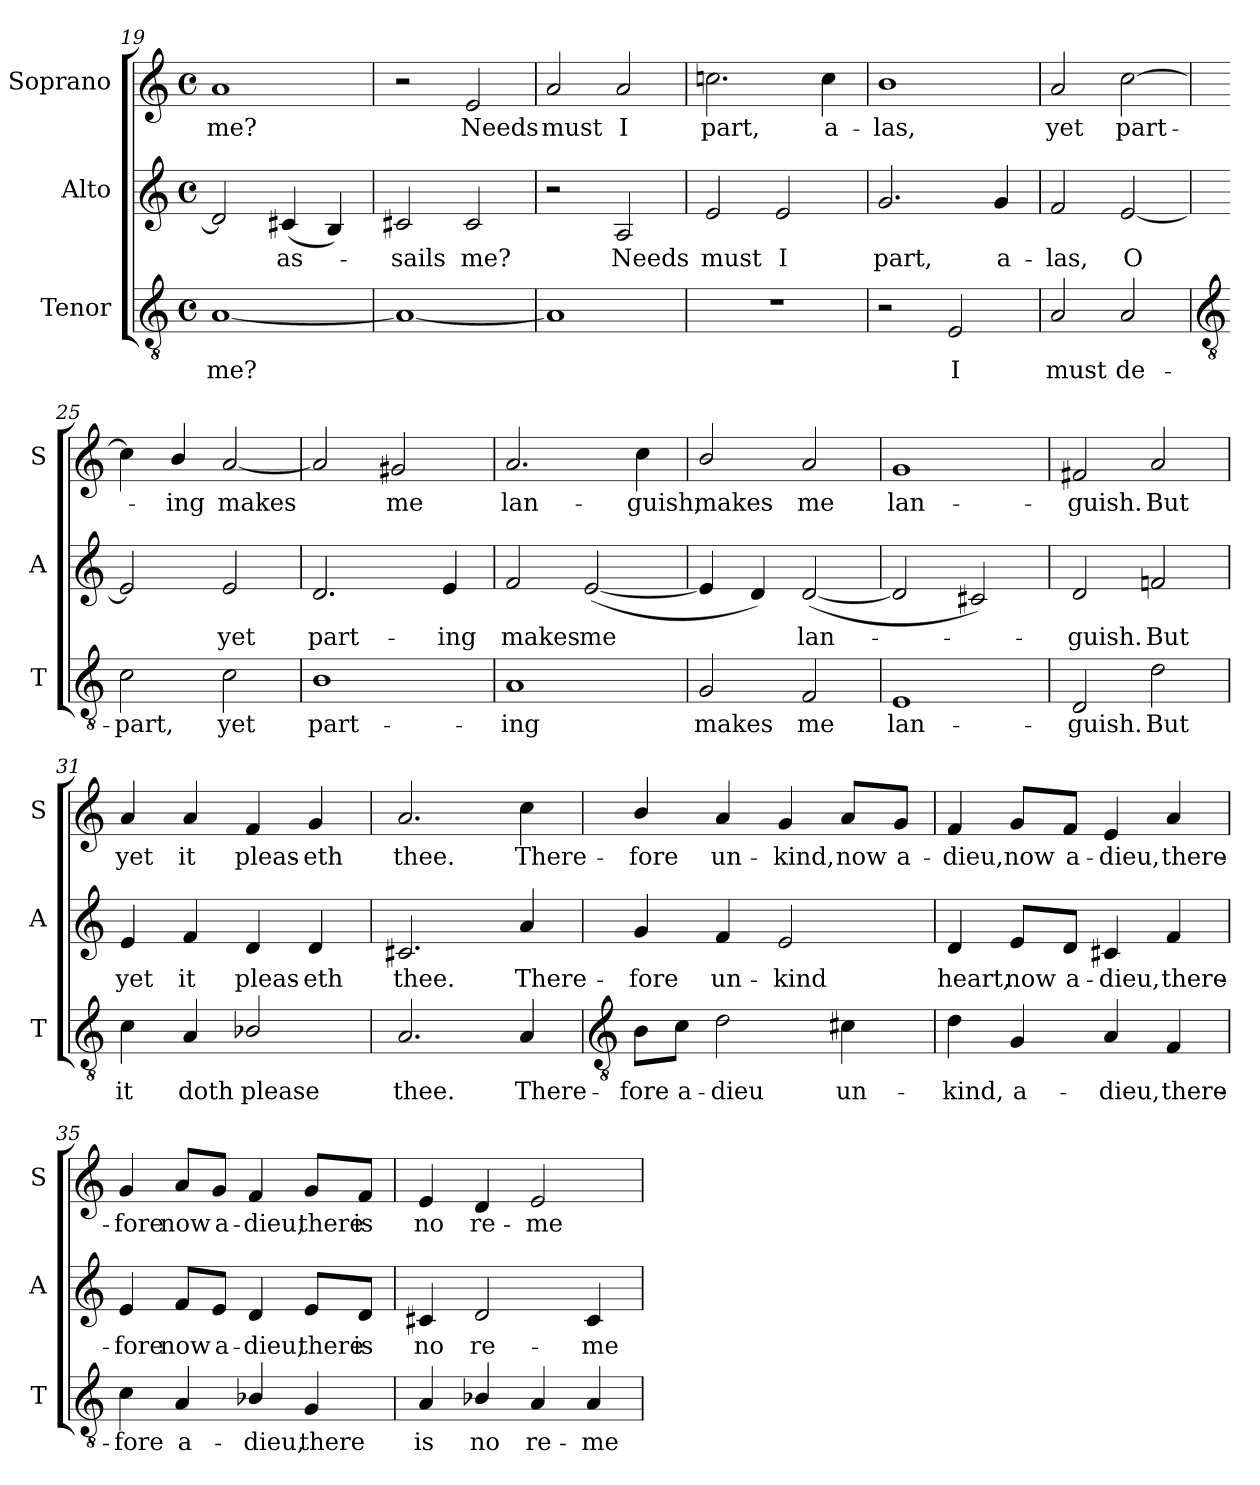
**kern	**text	**kern	**text	**kern	**text
*part3	*part3	*part2	*part2	*part1	*part1
*staff3	*staff3	*staff2	*staff2	*staff1	*staff1
*I"Tenor	*	*I"Alto	*	*I"Soprano	*
*I'T	*	*I'A	*	*I'S	*
!!LO:LB:g=z
*clefGv2	*	*clefG2	*	*clefG2	*
*k[]	*	*k[]	*	*k[]	*
*C:	*	*C:	*	*C:	*
*M4/4	*	*M4/4	*	*M4/4	*
*met(c)	*	*met(c)	*	*met(c)	*
=19	=19	=19	=19	=19	=19
!	!LO:LY:b	!	!	!	!LO:LY:b
[1A	me?	2d]	.	1a	me?
!	!	!	!LO:LY:b	!	!
.	.	(<4c#X	as-	.	.
.	.	4B)	.	.	.
=20	=20	=20	=20	=20	=20
!	!	!	!LO:LY:b	!	!
1A_	.	2c#X	sails	2r	.
!	!	!	!LO:LY:b	!	!LO:LY:b
.	.	2c#	me?	2e	Needs
=21	=21	=21	=21	=21	=21
!	!	!	!	!	!LO:LY:b
1A]	.	2r	.	2a	must
!	!	!	!LO:LY:b	!	!LO:LY:b
.	.	2A	Needs	2a	I
=22	=22	=22	=22	=22	=22
!	!	!	!LO:LY:b	!	!LO:LY:b
1r	.	2e	must	2.ccn	part,
!	!	!	!LO:LY:b	!	!
.	.	2e	I	.	.
!	!	!	!	!	!LO:LY:b
.	.	.	.	4cc	a-
=23	=23	=23	=23	=23	=23
!	!	!	!LO:LY:b	!	!LO:LY:b
2r	.	2.g	part,	1b	-las,
!	!LO:LY:b	!	!	!	!
2E	I	.	.	.	.
!	!	!	!LO:LY:b	!	!
.	.	4g	a-	.	.
=24	=24	=24	=24	=24	=24
!	!LO:LY:b	!	!LO:LY:b	!	!LO:LY:b
2A	must	2f	-las,	2a	yet
!	!LO:LY:b	!	!LO:LY:b	!	!LO:LY:b
2A	de-	[2e	O	[2cc	part-
!!LO:LB:g=z
=25	=25	=25	=25	=25	=25
*clefGv2	*	*	*	*	*
!	!LO:LY:b	!	!	!	!
2c	-part,	2e]	.	4cc]	.
!	!	!	!	!	!LO:LY:b
.	.	.	.	4b/	-ing
!	!LO:LY:b	!	!LO:LY:b	!	!LO:LY:b
2c	yet	2e	yet	[2a	makes
=26	=26	=26	=26	=26	=26
!	!LO:LY:b	!	!LO:LY:b	!	!
1B	part-	2.d	part-	2a]	.
!	!	!	!	!	!LO:LY:b
.	.	.	.	2g#X	me
!	!	!	!LO:LY:b	!	!
.	.	4e	-ing	.	.
=27	=27	=27	=27	=27	=27
!	!LO:LY:b	!	!LO:LY:b	!	!LO:LY:b
1A	-ing	2f	makes	2.a	lan-
!	!	!	!LO:LY:b	!	!
.	.	(<[2e	me	.	.
!	!	!	!	!	!LO:LY:b
.	.	.	.	4cc	-guish,
=28	=28	=28	=28	=28	=28
!	!LO:LY:b	!	!	!	!LO:LY:b
2G	makes	4e]	.	2b/	makes
.	.	4d)	.	.	.
!	!LO:LY:b	!	!LO:LY:b	!	!LO:LY:b
2F	me	(<[2d	lan-	2a	me
=29	=29	=29	=29	=29	=29
!	!LO:LY:b	!	!	!	!LO:LY:b
1E	lan-	2d]	.	1g	lan-
.	.	2c#X)	.	.	.
=30	=30	=30	=30	=30	=30
!	!LO:LY:b	!	!LO:LY:b	!	!LO:LY:b
2D	-guish.	2d	guish.	2f#X	-guish.
!	!LO:LY:b	!	!LO:LY:b	!	!LO:LY:b
2d	But	2fn	But	2a	But
=31	=31	=31	=31	=31	=31
!	!LO:LY:b	!	!LO:LY:b	!	!LO:LY:b
4c	it	4e	yet	4a	yet
!	!LO:LY:b	!	!LO:LY:b	!	!LO:LY:b
4A	doth	4f	it	4a	it
!	!LO:LY:b	!	!LO:LY:b	!	!LO:LY:b
2B-X/	please	4d	pleas-	4f	pleas-
!	!	!	!LO:LY:b	!	!LO:LY:b
.	.	4d	-eth	4g	-eth
=32	=32	=32	=32	=32	=32
!	!LO:LY:b	!	!LO:LY:b	!	!LO:LY:b
2.A	thee.	2.c#X	thee.	2.a	thee.
!	!LO:LY:b	!	!LO:LY:b	!	!LO:LY:b
4A	There-	4a	There-	4cc	There-
!!LO:LB:g=z
=33	=33	=33	=33	=33	=33
*clefGv2	*	*	*	*	*
!	!LO:LY:b	!	!LO:LY:b	!	!LO:LY:b
8B\L	-fore	4g	-fore	4b/	-fore
!	!LO:LY:b	!	!	!	!
8c\J	a-	.	.	.	.
!	!LO:LY:b	!	!LO:LY:b	!	!LO:LY:b
2d	-dieu	4f	un-	4a	un-
!	!	!	!LO:LY:b	!	!LO:LY:b
.	.	2e	-kind	4g	-kind,
!	!LO:LY:b	!	!	!	!LO:LY:b
4c#X	un-	.	.	8a/L	now
!	!	!	!	!	!LO:LY:b
.	.	.	.	8g/J	a-
=34	=34	=34	=34	=34	=34
!	!LO:LY:b	!	!LO:LY:b	!	!LO:LY:b
4d	-kind,	4d	heart,	4f	-dieu,
!	!LO:LY:b	!	!LO:LY:b	!	!LO:LY:b
4G	a-	8e/L	now	8g/L	now
!	!	!	!LO:LY:b	!	!LO:LY:b
.	.	8d/J	a-	8f/J	a-
!	!LO:LY:b	!	!LO:LY:b	!	!LO:LY:b
4A	-dieu,	4c#X	-dieu,	4e	-dieu,
!	!LO:LY:b	!	!LO:LY:b	!	!LO:LY:b
4F	there-	4f	there-	4a	there-
=35	=35	=35	=35	=35	=35
!	!LO:LY:b	!	!LO:LY:b	!	!LO:LY:b
4c	-fore	4e	-fore	4g	-fore
!	!LO:LY:b	!	!LO:LY:b	!	!LO:LY:b
4A	a-	8f/L	now	8a/L	now
!	!	!	!LO:LY:b	!	!LO:LY:b
.	.	8e/J	a-	8g/J	a-
!	!LO:LY:b	!	!LO:LY:b	!	!LO:LY:b
4B-X/	-dieu,	4d	-dieu,	4f	-dieu,
!	!LO:LY:b	!	!LO:LY:b	!	!LO:LY:b
4G	there	8e/L	there	8g/L	there
!	!	!	!LO:LY:b	!	!LO:LY:b
.	.	8d/J	is	8f/J	is
=36	=36	=36	=36	=36	=36
!	!LO:LY:b	!	!LO:LY:b	!	!LO:LY:b
4A	is	4c#X	no	4e	no
!	!LO:LY:b	!	!LO:LY:b	!	!LO:LY:b
4B-X/	no	2d	re-	4d	re-
!	!LO:LY:b	!	!	!	!LO:LY:b
4A	re-	.	.	2e	-me-
!	!LO:LY:b	!	!LO:LY:b	!	!
4A	-me-	4c#	-me-	.	.
=	=	=	=	=	=
*-	*-	*-	*-	*-	*-
